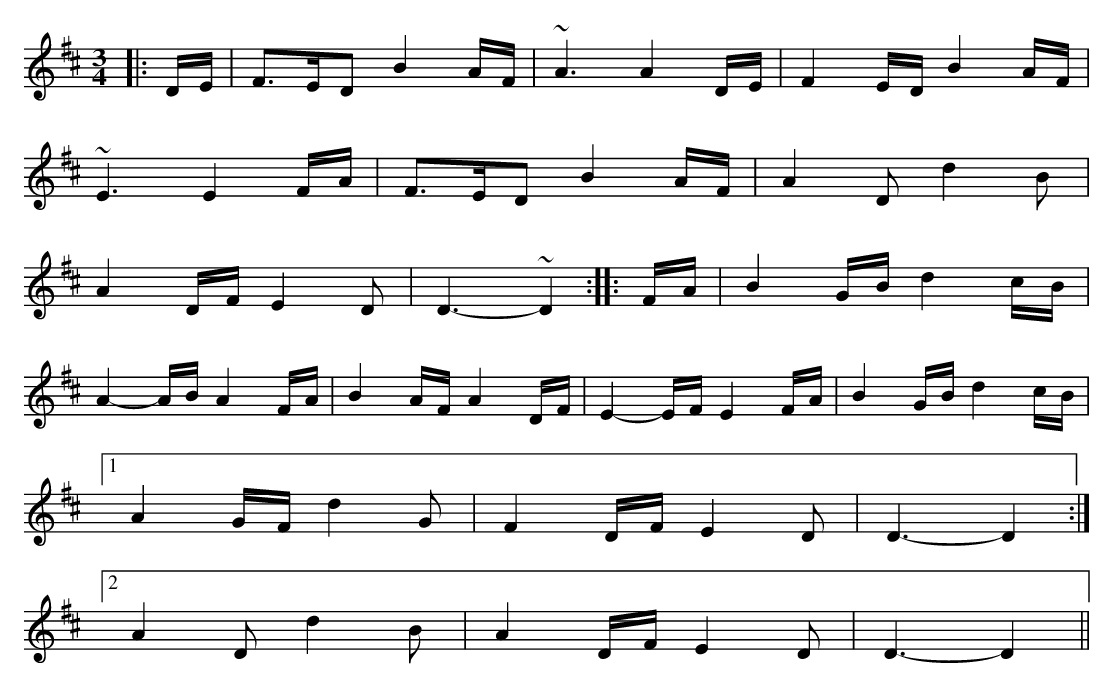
X:1
M:3/4
K:D
|:D/E/|F>ED B2A/F/|~A3 A2D/E/|F2E/D/ B2A/F/|
~E3 E2F/A/|F>ED B2A/F/|A2D d2B|
A2D/F/ E2D|D3- ~D2:|:F/A/|B2G/B/ d2c/B/|
A2-A/B/ A2F/A/|B2A/F/ A2D/F/|E2-E/F/ E2F/A/|B2G/B/ d2c/B/|
[1A2G/F/ d2G|F2D/F/ E2D|D3- D2:|
[2 A2D d2B|A2D/F/ E2D|D3- D2||
